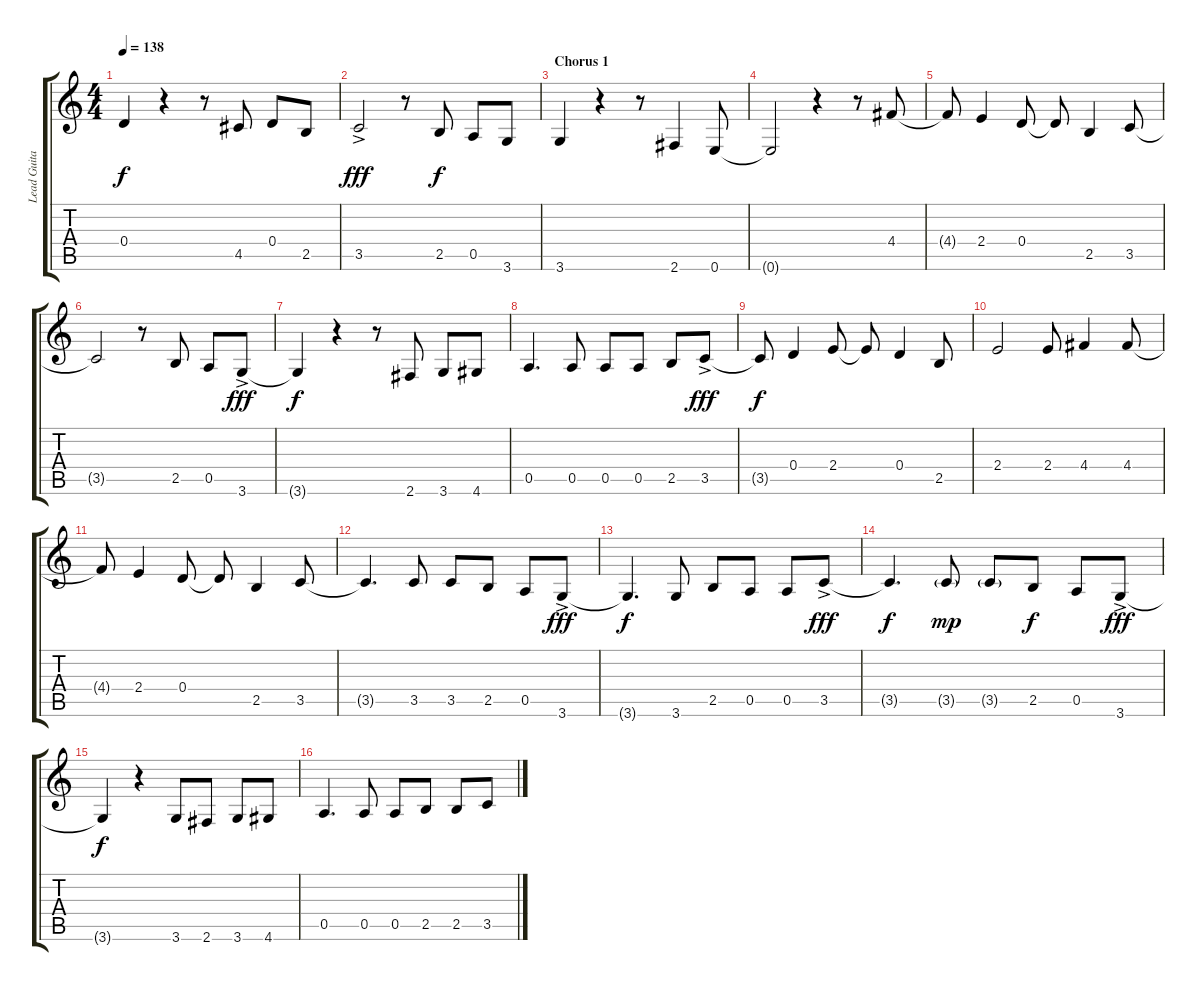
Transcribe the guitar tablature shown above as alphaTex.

\track ("Lead Guitar 2 (Joe Walsh)" "Lead Guita") {instrument electricguitarclean}
\staff {score tabs}
\tuning (E4 B3 G3 D3 A2 E2) {hide}
\ts (4 4)
\tempo 138
\clef g2
\ks c
0.4{t}.4{dy f} r.4 r.8 4.5.8 0.4.8 2.5.8 |
3.5{ac}.2{dy fff} r.8 2.5.8{dy f} 0.5.8 3.6.8 |
\section ("" "Chorus 1")
3.6.4 r.4 r.8 2.6.4 0.6.8 |
0.6{t}.2 r.4 r.8 4.4.8 |
4.4{t}.8 2.4.4 0.4.8 0.4{t}.8 2.5.4 3.5.8 |
3.5{t}.2 r.8 2.5.8 0.5.8 3.6{ac}.8{dy fff} |
3.6{t}.4{dy f} r.4 r.8 2.6.8 3.6.8 4.6.8 |
0.5.4{d} 0.5.8 0.5.8 0.5.8 2.5.8 3.5{ac}.8{dy fff} |
3.5{t}.8{dy f} 0.4.4 2.4.8 2.4{t}.8 0.4.4 2.5.8 |
2.4.2 2.4.8 4.4.4 4.4.8 |
4.4{t}.8 2.4.4 0.4.8 0.4{t}.8 2.5.4 3.5.8 |
3.5{t}.4{d} 3.5.8 3.5.8 2.5.8 0.5.8 3.6{ac}.8{dy fff} |
3.6{t}.4{d dy f} 3.6.8 2.5.8 0.5.8 0.5.8 3.5{ac}.8{dy fff} |
3.5{t}.4{d dy f} 3.5{g}.8{dy mp} 3.5{g}.8 2.5.8{dy f} 0.5.8 3.6{ac}.8{dy fff} |
3.6{t}.4{dy f} r.4 3.6.8 2.6.8 3.6.8 4.6.8 |
0.5.4{d} 0.5.8 0.5.8 2.5.8 2.5.8 3.5.8
